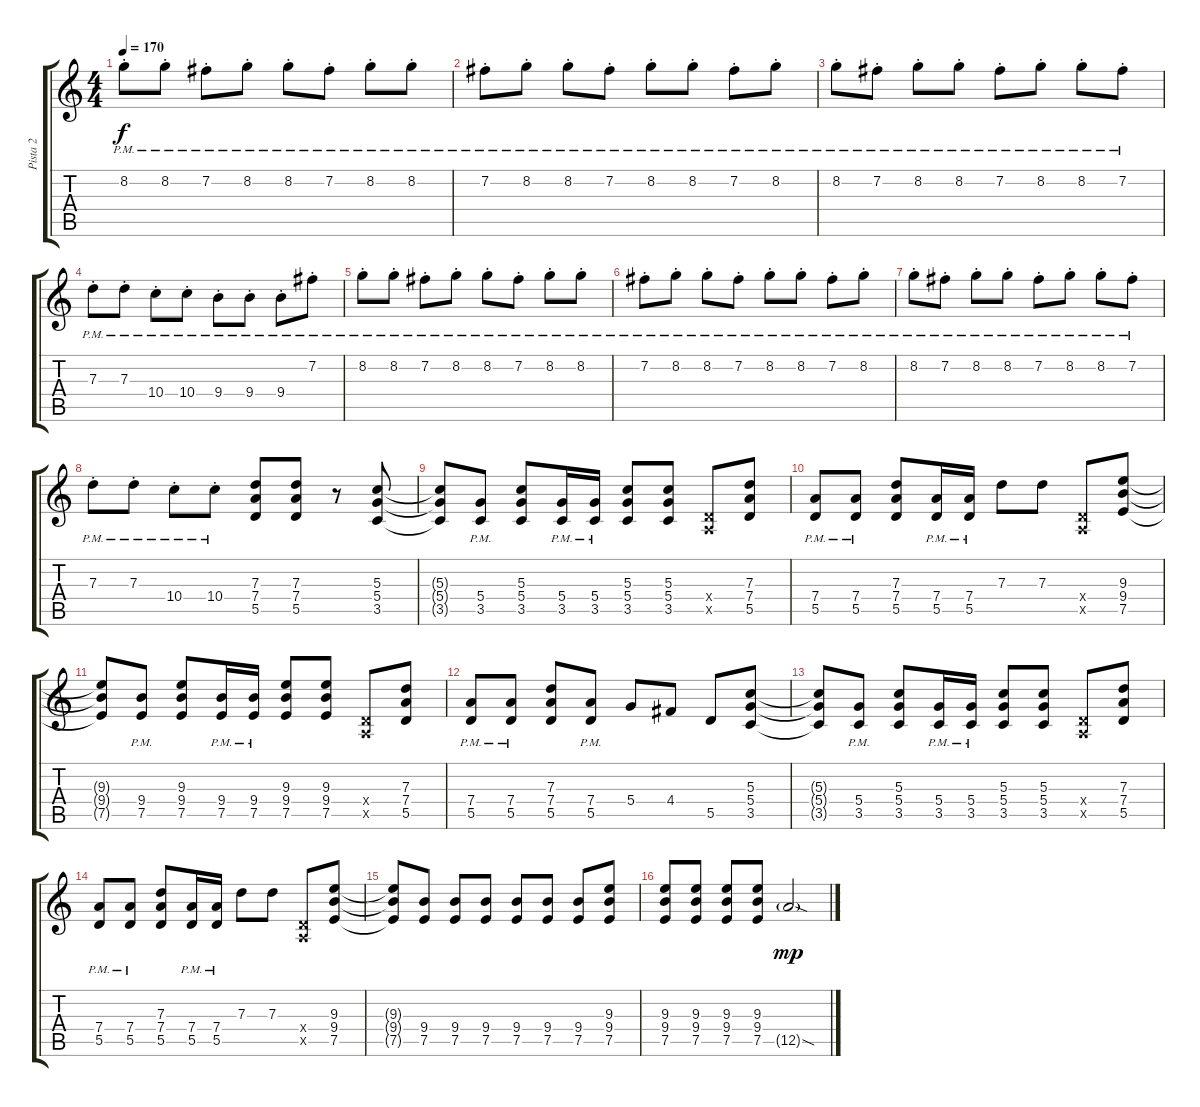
\track ("Pista 2" "Pista 2") {instrument overdrivenguitar}
\staff {score tabs}
\tuning (E4 B3 G3 D3 A2 D2) {hide}
\ts (4 4)
\tempo 170
\clef g2
\ks c
8.2{pm st}.8{dy f} 8.2{pm st}.8 7.2{pm st}.8 8.2{pm st}.8 8.2{pm st}.8 7.2{pm st}.8 8.2{pm st}.8 8.2{pm st}.8 |
7.2{pm st}.8 8.2{pm st}.8 8.2{pm st}.8 7.2{pm st}.8 8.2{pm st}.8 8.2{pm st}.8 7.2{pm st}.8 8.2{pm st}.8 |
8.2{pm st}.8 7.2{pm st}.8 8.2{pm st}.8 8.2{pm st}.8 7.2{pm st}.8 8.2{pm st}.8 8.2{pm st}.8 7.2{pm st}.8 |
7.3{pm st}.8 7.3{pm st}.8 10.4{pm st}.8 10.4{pm st}.8 9.4{pm st}.8 9.4{pm st}.8 9.4{pm st}.8 7.2{pm st}.8 |
8.2{pm st}.8 8.2{pm st}.8 7.2{pm st}.8 8.2{pm st}.8 8.2{pm st}.8 7.2{pm st}.8 8.2{pm st}.8 8.2{pm st}.8 |
7.2{pm st}.8 8.2{pm st}.8 8.2{pm st}.8 7.2{pm st}.8 8.2{pm st}.8 8.2{pm st}.8 7.2{pm st}.8 8.2{pm st}.8 |
8.2{pm st}.8 7.2{pm st}.8 8.2{pm st}.8 8.2{pm st}.8 7.2{pm st}.8 8.2{pm st}.8 8.2{pm st}.8 7.2{pm st}.8 |
7.3{pm st}.8 7.3{pm st}.8 10.4{pm st}.8 10.4{pm st}.8 (7.3 7.4 5.5).8{volume 16 balance 12} (7.3 7.4 5.5).8 r.8 (5.3 5.4 3.5).8 |
(5.3{t} 5.4{t} 3.5{t}).8 (5.4{pm} 3.5{pm}).8 (5.3 5.4 3.5).8 (5.4{pm} 3.5{pm}).16 (5.4{pm} 3.5{pm}).16 (5.3 5.4 3.5).8 (5.3 5.4 3.5).8 (0.4{x} 0.5{x}).8 (7.3 7.4 5.5).8 |
(7.4{pm} 5.5{pm}).8 (7.4{pm} 5.5{pm}).8 (7.3 7.4 5.5).8 (7.4{pm} 5.5{pm}).16 (7.4{pm} 5.5{pm}).16 7.3.8 7.3.8 (0.4{x} 0.5{x}).8 (9.3 9.4 7.5).8 |
(9.3{t} 9.4{t} 7.5{t}).8 (9.4{pm} 7.5{pm}).8 (9.3 9.4 7.5).8 (9.4{pm} 7.5{pm}).16 (9.4{pm} 7.5{pm}).16 (9.3 9.4 7.5).8 (9.3 9.4 7.5).8 (0.4{x} 0.5{x}).8 (7.3 7.4 5.5).8 |
(7.4{pm} 5.5{pm}).8 (7.4{pm} 5.5{pm}).8 (7.3 7.4 5.5).8 (7.4{pm} 5.5{pm}).8 5.4.8 4.4.8 5.5.8 (5.3 5.4 3.5).8 |
(5.3{t} 5.4{t} 3.5{t}).8 (5.4{pm} 3.5{pm}).8 (5.3 5.4 3.5).8 (5.4{pm} 3.5{pm}).16 (5.4{pm} 3.5{pm}).16 (5.3 5.4 3.5).8 (5.3 5.4 3.5).8 (0.4{x} 0.5{x}).8 (7.3 7.4 5.5).8 |
(7.4{pm} 5.5{pm}).8 (7.4{pm} 5.5{pm}).8 (7.3 7.4 5.5).8 (7.4{pm} 5.5{pm}).16 (7.4{pm} 5.5{pm}).16 7.3.8 7.3.8 (0.4{x} 0.5{x}).8 (9.3 9.4 7.5).8 |
(9.3{t} 9.4{t} 7.5{t}).8 (9.4 7.5).8 (9.4 7.5).8 (9.4 7.5).8 (9.4 7.5).8 (9.4 7.5).8 (9.4 7.5).8 (9.3 9.4 7.5).8 |
(9.3 9.4 7.5).8 (9.3 9.4 7.5).8 (9.3 9.4 7.5).8 (9.3 9.4 7.5).8 12.5{sod g}.2{dy mp}
